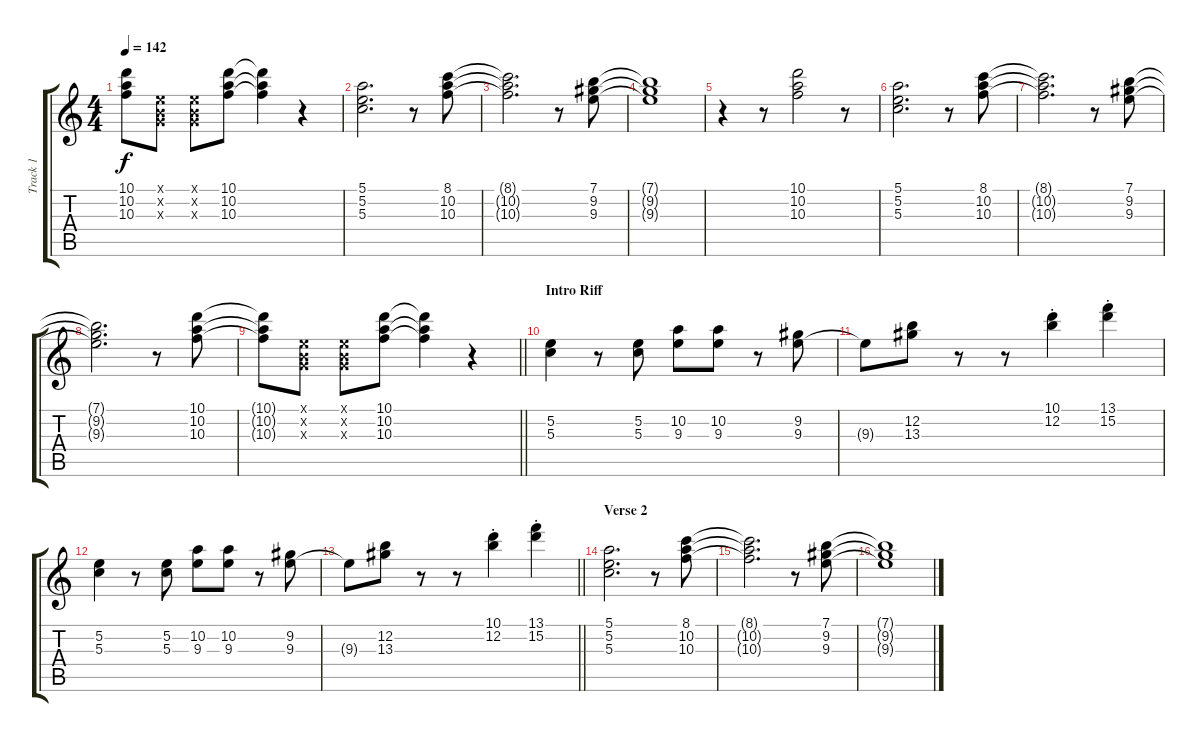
\track ("Track 1" "Track 1") {instrument electricguitarclean}
\staff {score tabs}
\tuning (E4 B3 G3 D3 A2 E2) {hide}
\ts (4 4)
\tempo 142
\clef g2
\ks c
(10.1{t} 10.2{t} 10.3{t}).8{dy f} (0.1{x} 0.2{x} 0.3{x}).8 (0.1{x} 0.2{x} 0.3{x}).8 (10.1 10.2 10.3).8 (10.1{t} 10.2{t} 10.3{t}).4 r.4 |
(5.1 5.2 5.3).2{d} r.8 (8.1 10.2 10.3).8 |
(8.1{t} 10.2{t} 10.3{t}).2{d} r.8 (7.1 9.2 9.3).8 |
(7.1{t} 9.2{t} 9.3{t}).1 |
r.4 r.8 (10.1 10.2 10.3).2 r.8 |
(5.1 5.2 5.3).2{d} r.8 (8.1 10.2 10.3).8 |
(8.1{t} 10.2{t} 10.3{t}).2{d} r.8 (7.1 9.2 9.3).8 |
(7.1{t} 9.2{t} 9.3{t}).2{d} r.8 (10.1 10.2 10.3).8 |
\barLineRight lightlight
(10.1{t} 10.2{t} 10.3{t}).8 (0.1{x} 0.2{x} 0.3{x}).8 (0.1{x} 0.2{x} 0.3{x}).8 (10.1 10.2 10.3).8 (10.1{t} 10.2{t} 10.3{t}).4 r.4 |
\section ("" "Intro Riff")
(5.2 5.3).4 r.8 (5.2 5.3).8 (10.2 9.3).8 (10.2 9.3).8 r.8 (9.2 9.3).8 |
9.3{t}.8 (12.2 13.3).8 r.8 r.8 (10.1 12.2{st}).4 (13.1{st} 15.2).4 |
(5.2 5.3).4 r.8 (5.2 5.3).8 (10.2 9.3).8 (10.2 9.3).8 r.8 (9.2 9.3).8 |
\barLineRight lightlight
9.3{t}.8 (12.2 13.3).8 r.8 r.8 (10.1 12.2{st}).4 (13.1{st} 15.2).4 |
\section ("" "Verse 2")
(5.1 5.2 5.3).2{d} r.8 (8.1 10.2 10.3).8 |
(8.1{t} 10.2{t} 10.3{t}).2{d} r.8 (7.1 9.2 9.3).8 |
(7.1{t} 9.2{t} 9.3{t}).1
